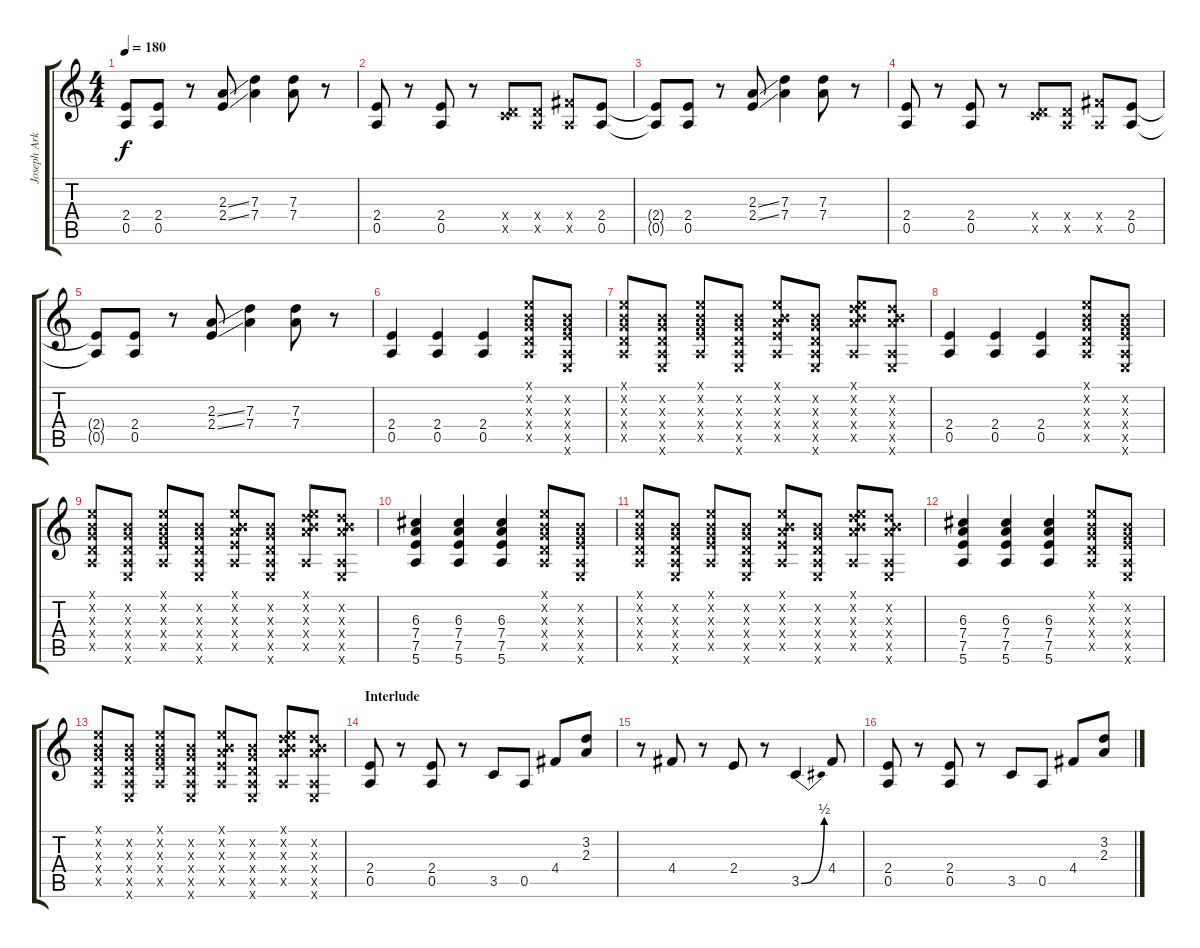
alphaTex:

\track ("Joseph Arkansas" "Joseph Ark") {instrument distortionguitar}
\staff {score tabs}
\tuning (E4 B3 G3 D3 A2 E2) {hide}
\ts (4 4)
\tempo 180
\clef g2
\ks c
(2.4{t} 0.5{t}).8{dy f} (2.4 0.5).8 r.8 (2.3{ss} 2.4{ss}).8 (7.3 7.4).4 (7.3 7.4).8 r.8 |
(2.4 0.5).8 r.8 (2.4 0.5).8 r.8 (0.4{x} 3.5{x}).8 (0.4{x} 0.5{x}).8 (4.4{x} 0.5{x}).8 (2.4 0.5).8 |
(2.4{t} 0.5{t}).8 (2.4 0.5).8 r.8 (2.3{ss} 2.4{ss}).8 (7.3 7.4).4 (7.3 7.4).8 r.8 |
(2.4 0.5).8 r.8 (2.4 0.5).8 r.8 (0.4{x} 3.5{x}).8 (0.4{x} 0.5{x}).8 (4.4{x} 0.5{x}).8 (2.4 0.5).8 |
(2.4{t} 0.5{t}).8 (2.4 0.5).8 r.8 (2.3{ss} 2.4{ss}).8 (7.3 7.4).4 (7.3 7.4).8 r.8 |
(2.4 0.5).4 (2.4 0.5).4 (2.4 0.5).4 (0.1{x} 0.2{x} 0.3{x} 0.4{x} 0.5{x}).8 (0.2{x} 0.3{x} 2.4{x} 0.5{x} 0.6{x}).8 |
(0.1{x} 0.2{x} 0.3{x} 0.4{x} 0.5{x}).8 (0.2{x} 0.3{x} 0.4{x} 0.5{x} 0.6{x}).8 (0.1{x} 0.2{x} 0.3{x} 2.4{x} 0.5{x}).8 (0.2{x} 0.3{x} 0.4{x} 0.5{x} 0.6{x}).8 (0.1{x} 0.2{x} 2.3{x} 2.4{x} 0.5{x}).8 (0.2{x} 0.3{x} 0.4{x} 0.5{x} 0.6{x}).8 (0.1{x} 0.2{x} 7.3{x} 7.4{x} 0.5{x}).8 (0.2{x} 7.3{x} 7.4{x} 0.5{x} 0.6{x}).8 |
(2.4 0.5).4 (2.4 0.5).4 (2.4 0.5).4 (0.1{x} 0.2{x} 0.3{x} 0.4{x} 0.5{x}).8 (0.2{x} 0.3{x} 2.4{x} 0.5{x} 0.6{x}).8 |
(0.1{x} 0.2{x} 0.3{x} 0.4{x} 0.5{x}).8 (0.2{x} 0.3{x} 0.4{x} 0.5{x} 0.6{x}).8 (0.1{x} 0.2{x} 0.3{x} 2.4{x} 0.5{x}).8 (0.2{x} 0.3{x} 0.4{x} 0.5{x} 0.6{x}).8 (0.1{x} 0.2{x} 2.3{x} 2.4{x} 0.5{x}).8 (0.2{x} 0.3{x} 0.4{x} 0.5{x} 0.6{x}).8 (0.1{x} 0.2{x} 7.3{x} 7.4{x} 0.5{x}).8 (0.2{x} 7.3{x} 7.4{x} 0.5{x} 0.6{x}).8 |
(6.3 7.4 7.5 5.6).4 (6.3 7.4 7.5 5.6).4 (6.3 7.4 7.5 5.6).4 (0.1{x} 0.2{x} 0.3{x} 0.4{x} 0.5{x}).8 (0.2{x} 0.3{x} 2.4{x} 0.5{x} 0.6{x}).8 |
(0.1{x} 0.2{x} 0.3{x} 0.4{x} 0.5{x}).8 (0.2{x} 0.3{x} 0.4{x} 0.5{x} 0.6{x}).8 (0.1{x} 0.2{x} 0.3{x} 2.4{x} 0.5{x}).8 (0.2{x} 0.3{x} 0.4{x} 0.5{x} 0.6{x}).8 (0.1{x} 0.2{x} 2.3{x} 2.4{x} 0.5{x}).8 (0.2{x} 0.3{x} 0.4{x} 0.5{x} 0.6{x}).8 (0.1{x} 0.2{x} 7.3{x} 7.4{x} 0.5{x}).8 (0.2{x} 7.3{x} 7.4{x} 0.5{x} 0.6{x}).8 |
(6.3 7.4 7.5 5.6).4 (6.3 7.4 7.5 5.6).4 (6.3 7.4 7.5 5.6).4 (0.1{x} 0.2{x} 0.3{x} 0.4{x} 0.5{x}).8 (0.2{x} 0.3{x} 2.4{x} 0.5{x} 0.6{x}).8 |
(0.1{x} 0.2{x} 0.3{x} 0.4{x} 0.5{x}).8 (0.2{x} 0.3{x} 0.4{x} 0.5{x} 0.6{x}).8 (0.1{x} 0.2{x} 0.3{x} 2.4{x} 0.5{x}).8 (0.2{x} 0.3{x} 0.4{x} 0.5{x} 0.6{x}).8 (0.1{x} 0.2{x} 2.3{x} 2.4{x} 0.5{x}).8 (0.2{x} 0.3{x} 0.4{x} 0.5{x} 0.6{x}).8 (0.1{x} 0.2{x} 7.3{x} 7.4{x} 0.5{x}).8 (0.2{x} 7.3{x} 7.4{x} 0.5{x} 0.6{x}).8 |
\section ("" "Interlude")
(2.4 0.5).8 r.8 (2.4 0.5).8 r.8 3.5.8 0.5.8 4.4.8 (3.2 2.3).8 |
r.8 4.4.8 r.8 2.4.8 r.8 3.5{be (bend 0 0 60 2)}.4 4.4.8 |
(2.4 0.5).8 r.8 (2.4 0.5).8 r.8 3.5.8 0.5.8 4.4.8 (3.2 2.3).8
